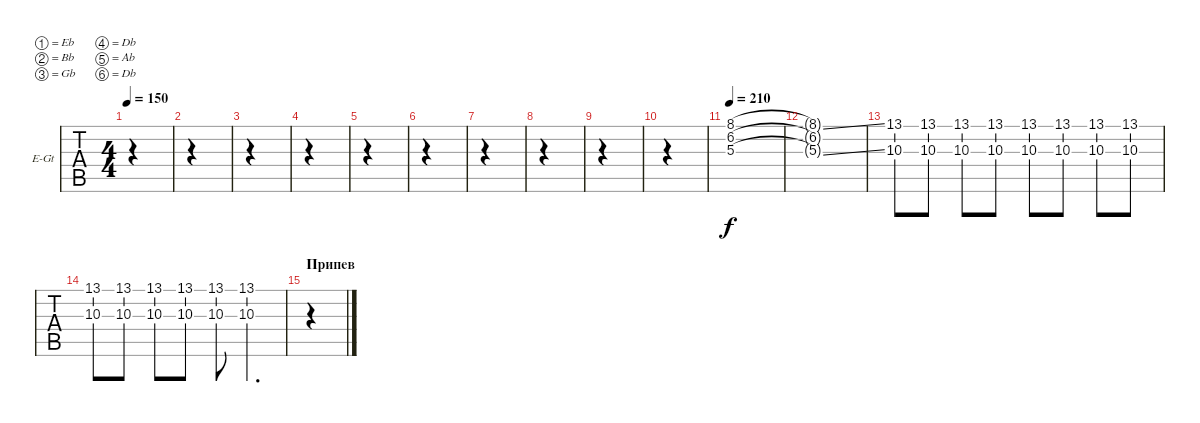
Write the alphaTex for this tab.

\defaultSystemsLayout 4
\bracketExtendMode groupsimilarinstruments
\firstSystemTrackNameOrientation horizontal
\otherSystemsTrackNameOrientation horizontal
\track ("Electric Guitar" "E-Gt") {instrument distortionguitar}
\staff {tabs}
\tuning (Eb4 Bb3 Gb3 Db3 Ab2 Db2)
\ts (4 4)
\tempo 150
\clef g2
\ks c
|
|
|
|
|
|
|
|
|
|
\tempo 210
(6.2 8.1 5.3).1 |
(6.2{t} 8.1{ss t} 5.3{ss t}).1 |
(10.3 13.1).8 (10.3 13.1).8 (10.3 13.1).8 (10.3 13.1).8 (10.3 13.1).8 (10.3 13.1).8 (10.3 13.1).8 (10.3 13.1).8 |
(10.3 13.1).8 (10.3 13.1).8 (10.3 13.1).8 (10.3 13.1).8 (10.3 13.1).8 (10.3 13.1).4{d} |
\section ("" "Припев")
